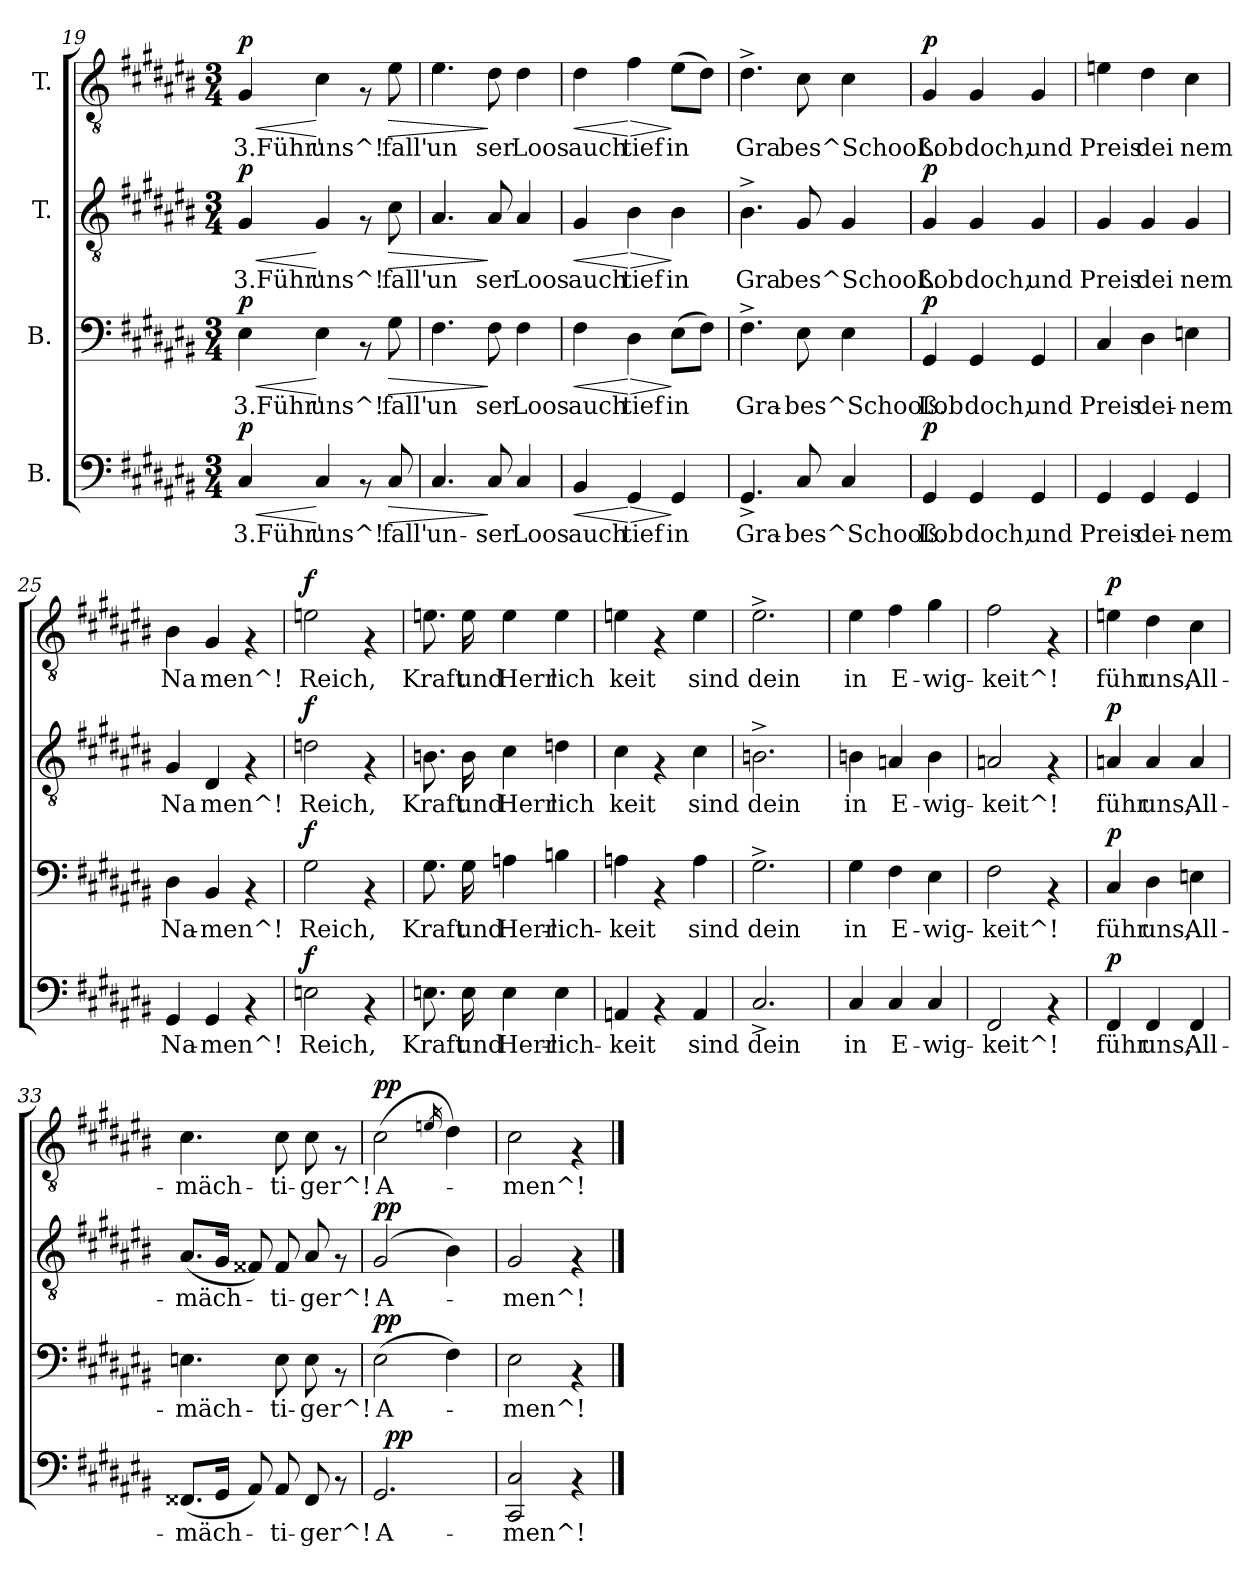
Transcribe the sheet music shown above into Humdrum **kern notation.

**kern	**text	**dynam	**kern	**text	**dynam	**kern	**text	**dynam	**kern	**text	**dynam
*part4	*part4	*part4	*part3	*part3	*part3	*part2	*part2	*part2	*part1	*part1	*part1
*staff4	*staff4	*staff4	*staff3	*staff3	*staff3	*staff2	*staff2	*staff2	*staff1	*staff1	*staff1
*I"B.	*	*	*I"B.	*	*	*I"T.	*	*	*I"T.	*	*
*clefF4	*	*	*clefF4	*	*	*clefGv2	*	*	*clefGv2	*	*
*k[f#c#g#d#a#e#b#]	*	*	*k[f#c#g#d#a#e#b#]	*	*	*k[f#c#g#d#a#e#b#]	*	*	*k[f#c#g#d#a#e#b#]	*	*
*C#:	*	*	*C#:	*	*	*C#:	*	*	*C#:	*	*
*M3/4	*	*	*M3/4	*	*	*M3/4	*	*	*M3/4	*	*
=19	=19	=19	=19	=19	=19	=19	=19	=19	=19	=19	=19
!	!LO:LY:b:rj	!LO:HP:b	!	!LO:LY:b:rj	!LO:HP:b	!	!LO:LY:b:rj	!LO:HP:b	!	!LO:LY:b:rj	!LO:HP:b
!	!	!LO:DY:n=1:a	!	!	!LO:DY:n=1:a	!	!	!LO:DY:n=1:a	!	!	!LO:DY:n=1:a
4C#/	3.Führ'	< p	4E#\	3.Führ'	< p	4G#/	3.Führ'	< p	4G#/	3.Führ'	< p
!	!LO:LY:b:rj	!	!	!LO:LY:b:rj	!	!	!LO:LY:b:rj	!	!	!LO:LY:b:rj	!
4C#/	uns^!	[	4E#\	uns^!	[	4G#/	uns^!	[	4c#\	uns^!	[
8rAA	.	.	8rAA	.	.	8rF	.	.	8rF	.	.
!	!LO:LY:b:rj	!LO:HP:b	!	!LO:LY:b:rj	!LO:HP:b	!	!LO:LY:b:rj	!LO:HP:b	!	!LO:LY:b:rj	!LO:HP:b
8C#/	fall'	>	8G#\	fall'	>	8c#\	fall'	>	8e#\	fall'	>
=20!	=20!	=20!	=20!	=20!	=20!	=20!	=20!	=20!	=20!	=20!	=20!
!	!LO:LY:b:rj	!	!	!LO:LY:b:rj	!	!	!LO:LY:b:rj	!	!	!LO:LY:b:rj	!
4.C#/	un-	.	4.F#\	un	.	4.A#/	un	.	4.e#\	un	.
!	!LO:LY:b:rj	!	!	!LO:LY:b:rj	!	!	!LO:LY:b:rj	!	!	!LO:LY:b:rj	!
8C#/	-ser	]	8F#\	ser	]	8A#/	ser	]	8d#\	ser	]
!	!LO:LY:b:rj	!	!	!LO:LY:b:rj	!	!	!LO:LY:b:rj	!	!	!LO:LY:b:rj	!
4C#/	Loos	.	4F#\	Loos	.	4A#/	Loos	.	4d#\	Loos	.
=21!	=21!	=21!	=21!	=21!	=21!	=21!	=21!	=21!	=21!	=21!	=21!
!	!LO:LY:b:rj	!LO:HP:b	!	!LO:LY:b:rj	!LO:HP:b	!	!LO:LY:b:rj	!LO:HP:b	!	!LO:LY:b:rj	!LO:HP:b
4BB#/	auch	<	4F#\	auch	<	4G#/	auch	<	4d#\	auch	<
!	!LO:LY:b:rj	!LO:HP:n=1:b	!	!LO:LY:b:rj	!LO:HP:n=1:b	!	!LO:LY:b:rj	!LO:HP:n=1:b	!	!LO:LY:b:rj	!LO:HP:n=1:b
4GG#/	tief	[ >	4D#\	tief	[ >	4B#\	tief	[ >	4f#\	tief	[ >
!	!LO:LY:b:rj	!	!	!LO:LY:b:rj	!	!	!LO:LY:b:rj	!	!	!LO:LY:b:rj	!
4GG#/	in	]	(>8E#\L	in	]	4B#\	in	]	(>8e#\L	in	]
.	.	.	8F#\J)	.	.	.	.	.	8d#\J)	.	.
!!LO:LB:g=z
=22!	=22!	=22!	=22!	=22!	=22!	=22!	=22!	=22!	=22!	=22!	=22!
!	!LO:LY:b:rj	!	!	!LO:LY:b:rj	!	!	!LO:LY:b:rj	!	!	!LO:LY:b:rj	!
4.GG#^</	Gra-	.	4.F#^>\	Gra-	.	4.B#^>\	Gra	.	4.d#^>\	Gra	.
!	!LO:LY:b:rj	!	!	!LO:LY:b:rj	!	!	!LO:LY:b:rj	!	!	!LO:LY:b:rj	!
8C#/	-bes^Schooß.	.	8E#\	-bes^Schooß.	.	8G#/	bes^Schooß.	.	8c#\	bes^Schooß.	.
4C#/	.	.	4E#\	.	.	4G#/	.	.	4c#\	.	.
=23!	=23!	=23!	=23!	=23!	=23!	=23!	=23!	=23!	=23!	=23!	=23!
!	!LO:LY:b:rj	!LO:DY:a	!	!LO:LY:b:rj	!LO:DY:a	!	!LO:LY:b:rj	!LO:DY:a	!	!LO:LY:b:rj	!LO:DY:a
4GG#/	Lob	p	4GG#/	Lob	p	4G#/	Lob	p	4G#/	Lob	p
!	!LO:LY:b:rj	!	!	!LO:LY:b:rj	!	!	!LO:LY:b:rj	!	!	!LO:LY:b:rj	!
4GG#/	doch,	.	4GG#/	doch,	.	4G#/	doch,	.	4G#/	doch,	.
!	!LO:LY:b:rj	!	!	!LO:LY:b:rj	!	!	!LO:LY:b:rj	!	!	!LO:LY:b:rj	!
4GG#/	und	.	4GG#/	und	.	4G#/	und	.	4G#/	und	.
=24!	=24!	=24!	=24!	=24!	=24!	=24!	=24!	=24!	=24!	=24!	=24!
!	!LO:LY:b:rj	!	!	!LO:LY:b:rj	!	!	!LO:LY:b:rj	!	!	!LO:LY:b:rj	!
4GG#/	Preis	.	4C#/	Preis	.	4G#/	Preis	.	4en\	Preis	.
!	!LO:LY:b:rj	!	!	!LO:LY:b:rj	!	!	!LO:LY:b:rj	!	!	!LO:LY:b:rj	!
4GG#/	dei-	.	4D#\	dei-	.	4G#/	dei	.	4d#\	dei	.
!	!LO:LY:b:rj	!	!	!LO:LY:b:rj	!	!	!LO:LY:b:rj	!	!	!LO:LY:b:rj	!
4GG#/	-nem	.	4En\	-nem	.	4G#/	nem	.	4c#\	nem	.
=25!	=25!	=25!	=25!	=25!	=25!	=25!	=25!	=25!	=25!	=25!	=25!
!	!LO:LY:b:rj	!	!	!LO:LY:b:rj	!	!	!LO:LY:b:rj	!	!	!LO:LY:b:rj	!
4GG#/	Na-	.	4D#\	Na-	.	4G#/	Na	.	4B#\	Na	.
!	!LO:LY:b:rj	!	!	!LO:LY:b:rj	!	!	!LO:LY:b:rj	!	!	!LO:LY:b:rj	!
4GG#/	-men^!	.	4BB#/	-men^!	.	4D#/	men^!	.	4G#/	men^!	.
4rAA	.	.	4rAA	.	.	4rF	.	.	4rF	.	.
=26!	=26!	=26!	=26!	=26!	=26!	=26!	=26!	=26!	=26!	=26!	=26!
!	!LO:LY:b:rj	!LO:DY:a	!	!LO:LY:b:rj	!LO:DY:a	!	!LO:LY:b:rj	!LO:DY:a	!	!LO:LY:b:rj	!LO:DY:a
2En\	Reich,	f	2G#\	Reich,	f	2dn\	Reich,	f	2en\	Reich,	f
4rAA	.	.	4rAA	.	.	4rF	.	.	4rF	.	.
=27!	=27!	=27!	=27!	=27!	=27!	=27!	=27!	=27!	=27!	=27!	=27!
!	!LO:LY:b:rj	!	!	!LO:LY:b:rj	!	!	!LO:LY:b:rj	!	!	!LO:LY:b:rj	!
8.En\	Kraft	.	8.G#\	Kraft	.	8.Bn\	Kraft	.	8.en\	Kraft	.
!	!LO:LY:b:rj	!	!	!LO:LY:b:rj	!	!	!LO:LY:b:rj	!	!	!LO:LY:b:rj	!
16E\	und	.	16G#\	und	.	16B\	und	.	16e\	und	.
!	!LO:LY:b:rj	!	!	!LO:LY:b:rj	!	!	!LO:LY:b:rj	!	!	!LO:LY:b:rj	!
4E\	Herr-	.	4An\	Herr-	.	4c#\	Herr	.	4e\	Herr	.
!	!LO:LY:b:rj	!	!	!LO:LY:b:rj	!	!	!LO:LY:b:rj	!	!	!LO:LY:b:rj	!
4E\	-lich-	.	4Bn\	-lich-	.	4dn\	lich	.	4e\	lich	.
!!LO:LB:g=z
=28!	=28!	=28!	=28!	=28!	=28!	=28!	=28!	=28!	=28!	=28!	=28!
!	!LO:LY:b:rj	!	!	!LO:LY:b:rj	!	!	!LO:LY:b:rj	!	!	!LO:LY:b:rj	!
4AAn/	-keit	.	4An\	-keit	.	4c#\	keit	.	4en\	keit	.
4rAA	.	.	4rAA	.	.	4rF	.	.	4rF	.	.
!	!LO:LY:b:rj	!	!	!LO:LY:b:rj	!	!	!LO:LY:b:rj	!	!	!LO:LY:b:rj	!
4AA/	sind	.	4A\	sind	.	4c#\	sind	.	4e\	sind	.
=29!	=29!	=29!	=29!	=29!	=29!	=29!	=29!	=29!	=29!	=29!	=29!
!	!LO:LY:b:rj	!	!	!LO:LY:b:rj	!	!	!LO:LY:b:rj	!	!	!LO:LY:b:rj	!
2.C#^</	dein	.	2.G#^>\	dein	.	2.Bn^>\	dein	.	2.e#^>\	dein	.
=30!	=30!	=30!	=30!	=30!	=30!	=30!	=30!	=30!	=30!	=30!	=30!
!	!LO:LY:b:rj	!	!	!LO:LY:b:rj	!	!	!LO:LY:b:rj	!	!	!LO:LY:b:rj	!
4C#/	in	.	4G#\	in	.	4Bn\	in	.	4e#\	in	.
!	!LO:LY:b:rj	!	!	!LO:LY:b:rj	!	!	!LO:LY:b:rj	!	!	!LO:LY:b:rj	!
4C#/	E-	.	4F#\	E-	.	4An/	E-	.	4f#\	E-	.
!	!LO:LY:b:rj	!	!	!LO:LY:b:rj	!	!	!LO:LY:b:rj	!	!	!LO:LY:b:rj	!
4C#/	-wig-	.	4E#\	-wig-	.	4B\	-wig-	.	4g#\	-wig-	.
=31!	=31!	=31!	=31!	=31!	=31!	=31!	=31!	=31!	=31!	=31!	=31!
!	!LO:LY:b:rj	!	!	!LO:LY:b:rj	!	!	!LO:LY:b:rj	!	!	!LO:LY:b:rj	!
2FF#/	-keit^!	.	2F#\	-keit^!	.	2An/	-keit^!	.	2f#\	-keit^!	.
4rAA	.	.	4rAA	.	.	4rF	.	.	4rF	.	.
=32!	=32!	=32!	=32!	=32!	=32!	=32!	=32!	=32!	=32!	=32!	=32!
!	!LO:LY:b:rj	!LO:DY:a	!	!LO:LY:b:rj	!LO:DY:a	!	!LO:LY:b:rj	!LO:DY:a	!	!LO:LY:b:rj	!LO:DY:a
4FF#/	führ	p	4C#/	führ	p	4An/	führ	p	4en\	führ	p
!	!LO:LY:b:rj	!	!	!LO:LY:b:rj	!	!	!LO:LY:b:rj	!	!	!LO:LY:b:rj	!
4FF#/	uns,	.	4D#\	uns,	.	4A/	uns,	.	4d#\	uns,	.
!	!LO:LY:b:rj	!	!	!LO:LY:b:rj	!	!	!LO:LY:b:rj	!	!	!LO:LY:b:rj	!
4FF#/	All-	.	4En\	All-	.	4A/	All-	.	4c#\	All-	.
=33!	=33!	=33!	=33!	=33!	=33!	=33!	=33!	=33!	=33!	=33!	=33!
!	!LO:LY:b:rj	!	!	!LO:LY:b:rj	!	!	!LO:LY:b:rj	!	!	!LO:LY:b:rj	!
(<8.FF##X/L	-mäch-	.	4.En\	-mäch-	.	(<8.A#/L	-mäch-	.	4.c#\	-mäch-	.
16GG#/Jk	.	.	.	.	.	16G#/Jk	.	.	.	.	.
8AA#/)	.	.	.	.	.	8F##X/)	.	.	.	.	.
!	!LO:LY:b:rj	!	!	!LO:LY:b:rj	!	!	!LO:LY:b:rj	!	!	!LO:LY:b:rj	!
8AA#/	-ti-	.	8E\	-ti-	.	8F##/	-ti-	.	8c#\	-ti-	.
!	!LO:LY:b:rj	!	!	!LO:LY:b:rj	!	!	!LO:LY:b:rj	!	!	!LO:LY:b:rj	!
8FF##/	-ger^!	.	8E\	-ger^!	.	8A#/	-ger^!	.	8c#\	-ger^!	.
8rAA	.	.	8rAA	.	.	8rF	.	.	8rF	.	.
=34!	=34!	=34!	=34!	=34!	=34!	=34!	=34!	=34!	=34!	=34!	=34!
!	!LO:LY:b:rj	!	!	!LO:LY:b:rj	!LO:DY:a	!	!LO:LY:b:rj	!LO:DY:a	!	!LO:LY:b:rj	!LO:DY:a
*^	*	*	*	*	*	*	*	*	*	*	*
2.GG#/	32ryy	A-	.	(>2E#\	A-	pp	(>2G#/	A-	pp	(<2c#\	A-	pp
!	!	!	!LO:DY:a	!	!	!	!	!	!	!	!	!
.	2ryy	.	pp	.	.	.	.	.	.	.	.	.
.	.	.	.	.	.	.	.	.	.	16qen/	.	.
.	.	.	.	4F#\)	.	.	4B#\)	.	.	4d#\)	.	.
.	8..ryy	.	.	.	.	.	.	.	.	.	.	.
=35!	=35!	=35!	=35!	=35!	=35!	=35!	=35!	=35!	=35!	=35!	=35!	=35!
!	!	!LO:LY:b:rj	!	!	!LO:LY:b:rj	!	!	!LO:LY:b:rj	!	!	!LO:LY:b:rj	!
*v	*v	*	*	*	*	*	*	*	*	*	*	*
2CC#/ 2C#/	-men^!	.	2E#\	-men^!	.	2G#/	-men^!	.	2c#\	-men^!	.
4rAA	.	.	4rAA	.	.	4rF	.	.	4rF	.	.
==	==	==	==	==	==	==	==	==	==	==	==
*-	*-	*-	*-	*-	*-	*-	*-	*-	*-	*-	*-
